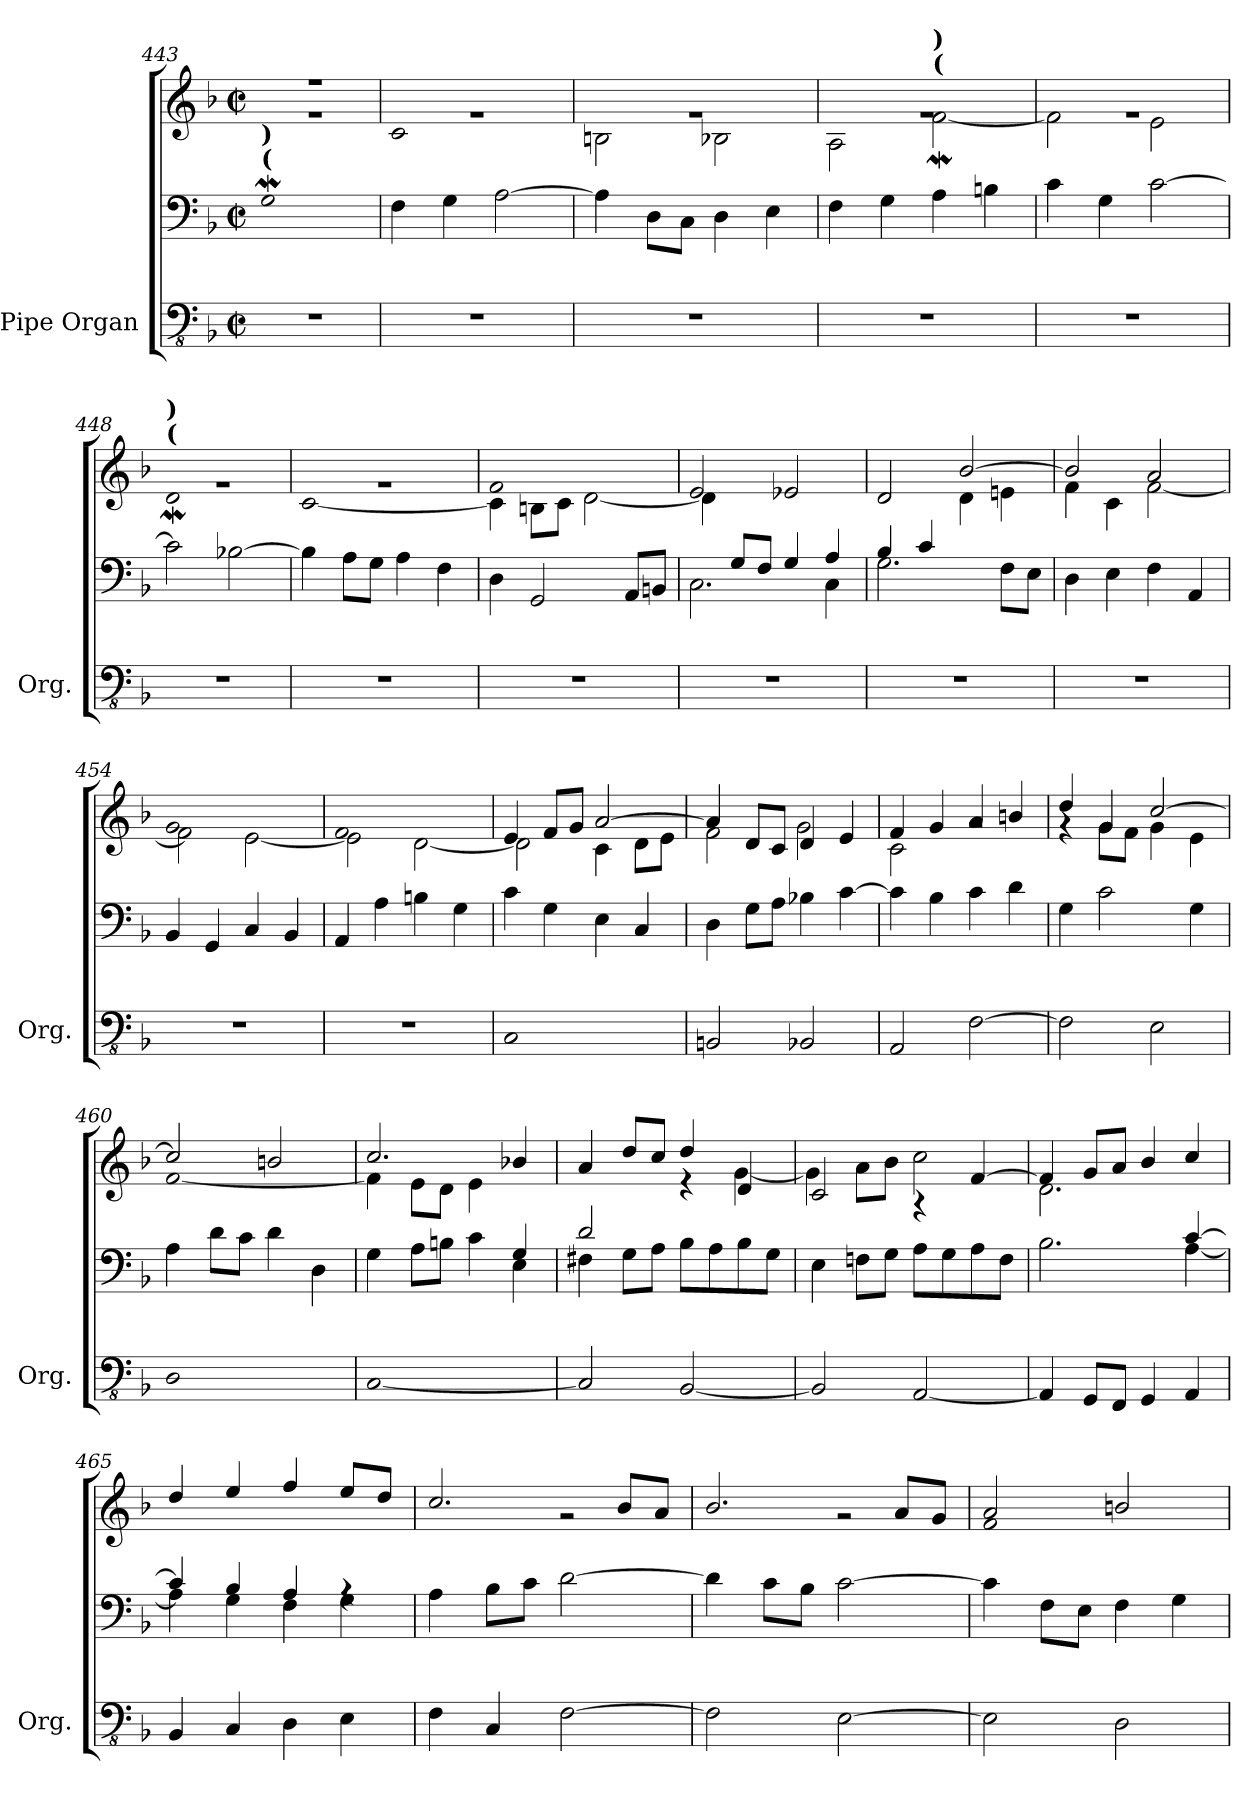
**kern	**kern	**kern
*part1	*part1	*part1
*staff3	*staff2	*staff1
*I"Pipe Organ	*	*
*I'Org.	*	*
*clefFv4	*clefF4	*clefG2
*k[b-]	*k[b-]	*k[b-]
*M2/2	*M2/2	*M2/2
*met(c|)	*met(c|)	*met(c|)
=443	=443	=443
!	!LO:TX:a:B:t=(	!
!	!LO:TX:a:B:t=)	!
!	!LO:N:head=open	!
*	*	*^
1r	1GW	1rg	1rff
=444	=444	=444	=444
!	!	!	!LO:N:head=open
1r	4F\	1rg	1c
.	4G\	.	.
.	[2A\	.	.
=445	=445	=445	=445
1r	4A\]	1rg	2Bn\
.	8D\L	.	.
.	8C\J	.	.
.	4D\	.	2B-X\
.	4E\	.	.
=446	=446	=446	=446
1r	4F\	1rg	2A\
.	4G\	.	.
!	!	!	!LO:TX:a:B:t=(
!	!	!	!LO:TX:a:B:t=)
.	4A\	.	[2fw\
.	4Bn\	.	.
=447	=447	=447	=447
1r	4c\	1rg	2f\]
.	4G\	.	.
.	[2c\	.	2e\
=448	=448	=448	=448
!	!	!LO:TX:a:B:t=(	!
!	!	!LO:TX:a:B:t=)	!
!	!	!	!LO:N:head=open
1r	2c\]	1rg	1dW
.	[2B-X\	.	.
=449	=449	=449	=449
!	!	!	!LO:N:head=open
1r	4B-\]	1rg	[1c
.	8A\L	.	.
.	8G\J	.	.
.	4A\	.	.
.	4F\	.	.
=450	=450	=450	=450
!	!	!LO:N:head=open	!
1r	4D\	1f	4c\]
.	2GG/	.	8Bn\L
.	.	.	8c\J
.	.	.	[2d\
.	8AA/L	.	.
.	8BBn/J	.	.
!!LO:PB:g=z	!!
=451	=451	=451	=451
*	*^	*	*
1r	4ryy	2.C\	2e/	4d\]
.	8G/L	.	.	2.ryy
.	8F/J	.	.	.
.	4G/	.	2e-X/	.
.	4A/	4C\	.	.
=452	=452	=452	=452	=452
1r	4B-/	2.G\	2d/	2ryy
.	4c/	.	.	.
.	2ryy	.	[2b-/	4d\
.	.	8F\L	.	4en\
.	.	8E\J	.	.
*	*v	*v	*	*
=453	=453	=453	=453
1r	4D\	2b-/]	4f\
.	4E\	.	4c\
.	4F\	2a/	[2f\
.	4AA/	.	.
=454	=454	=454	=454
!	!	!LO:N:head=open	!
1r	4BB-/	1g	2f\]
.	4GG/	.	.
.	4C/	.	[2e\
.	4BB-/	.	.
=455	=455	=455	=455
!	!	!LO:N:head=open	!
1r	4AA/	1f	2e\]
.	4A\	.	.
.	4Bn\	.	[2d\
.	4G\	.	.
=456	=456	=456	=456
!LO:N:head=open	!	!	!
1CC	4c\	4e/	2d\]
.	4G\	8f/L	.
.	.	8g/J	.
.	4E\	[2a/	4c\
.	4C/	.	8d\L
.	.	.	8e\J
=457	=457	=457	=457
2BBBn/	4D\	4a/]	2f\
.	8G\L	8d/L	.
.	8A\J	8c/J	.
2BBB-X/	4B-X\	4d/	2g\
.	[4c\	4e/	.
=458	=458	=458	=458
2AAA/	4c\]	4f/	2c\
.	4B-\	4g/	.
[2FF\	4c\	4a/	2rg
.	4d\	4bn/	.
=459	=459	=459	=459
2FF\]	4G\	4dd/	4rg
.	2c\	4g/	8g\L
.	.	.	8f\J
2EE\	.	[2cc/	4g\
.	4G\	.	4e\
!!LO:PB:g=z	!!
=460	=460	=460	=460
!LO:N:head=open	!	!	!LO:N:head=open
1DD	4A\	2cc/]	[1f
.	8d\L	.	.
.	8c\J	.	.
.	4d\	2bn/	.
.	4D\	.	.
=461	=461	=461	=461
!LO:N:head=open	!	!	!
*	*^	*	*
[1CC	4G\	2.ryy	2.cc/	4f\]
.	8A\L	.	.	8e\L
.	8Bn\J	.	.	8d\J
.	4c\	.	.	4e\
.	4G/	4E\	4b-X/	4ryy
=462	=462	=462	=462	=462
2CC/]	2d/	4F#X\	4a/	2ryy
.	.	8G\L	8dd/L	.
.	.	8A\J	8cc/J	.
[2BBB-/	8B-\L	2ryy	4dd/	4r
.	8A\	.	.	.
.	8B-\	.	4d/	[4g\
.	8G\J	.	.	.
*	*v	*v	*	*
=463	=463	=463	=463
2BBB-/]	4E\	2c/	4g\]
.	8Fn\L	.	8a\L
.	8G\J	.	8b-\J
[2AAA/	8A\L	4rA	2cc\
.	8G\	.	.
.	8A\	[4f/	.
.	8F\J	.	.
=464	=464	=464	=464
*	*^	*	*
4AAA/]	2.B-\	2.ryy	4f/]	2.d\
8GGG/L	.	.	8g/L	.
8FFF/J	.	.	8a/J	.
4GGG/	.	.	4b-/	.
4AAA/	[4c/	[4A\	4cc/	4ryy
*	*	*	*v	*v
=465	=465	=465	=465
4BBB-/	4c/]	4A\]	4dd/
4CC/	4B-/	4G\	4ee/
4DD\	4A/	4F\	4ff/
4EE\	4rA	4G\	8ee/L
.	.	.	8dd/J
*	*v	*v	*
=466	=466	=466
*	*	*^
4FF\	4A\	2.cc/	2ryy
4CC/	8B-\L	.	.
.	8c\J	.	.
[2FF\	[2d\	.	2rg
.	.	8b-/L	.
.	.	8a/J	.
=467	=467	=467	=467
2FF\]	4d\]	2.b-/	2ryy
.	8c\L	.	.
.	8B-\J	.	.
[2EE\	[2c\	.	2rg
.	.	8a/L	.
.	.	8g/J	.
!!LO:PB:g=z	!!
=468	=468	=468	=468
!	!	!	!LO:N:head=open
2EE\]	4c\]	2a/	1f
.	8F\L	.	.
.	8E\J	.	.
2DD\	4F\	2bn/	.
.	4G\	.	.
*	*	*v	*v
=	=	=
*-	*-	*-
